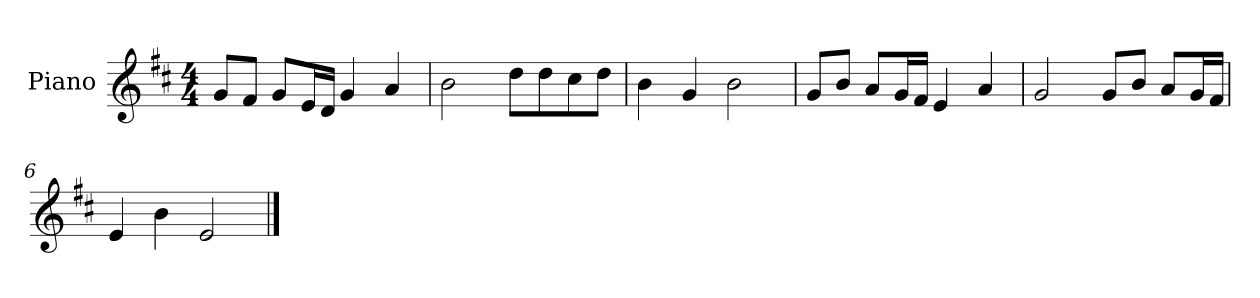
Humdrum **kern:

**kern
*part1
*staff1
*I"Piano
*I'P-no
*clefG2
*k[f#c#]
*M4/4
*MM90
=1
8g/L
8f#/J
8g/L
16e/L
16d/JJ
4g/
4a/
=2
2b\
8dd\L
8dd\
8cc#\
8dd\J
=3
4b\
4g/
2b\
=4
8g/L
8b/J
8a/L
16g/L
16f#/JJ
4e/
4a/
=5
2g/
8g/L
8b/J
8a/L
16g/L
16f#/JJ
=6
4e/
4b\
2e/
==
*-
